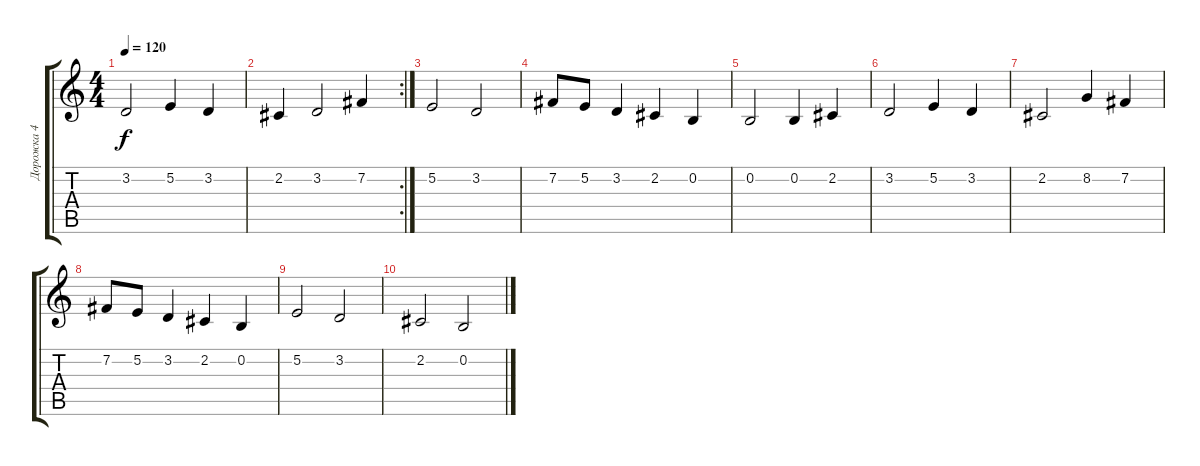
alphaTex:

\track ("Дорожка 4" "Дорожка 4") {instrument violin}
\staff {score tabs}
\tuning (E4 B3 G3 D3 A2 E2) {hide}
\ts (4 4)
\tempo 120
\clef g2
\ks c
3.2.2{dy f} 5.2.4 3.2.4 |
\rc 2
2.2.4 3.2.2 7.2.4 |
5.2.2 3.2.2 |
7.2.8 5.2.8 3.2.4 2.2.4 0.2.4 |
0.2.2 0.2.4 2.2.4 |
3.2.2 5.2.4 3.2.4 |
2.2.2 8.2.4 7.2.4 |
7.2.8 5.2.8 3.2.4 2.2.4 0.2.4 |
5.2.2 3.2.2 |
2.2.2 0.2.2
